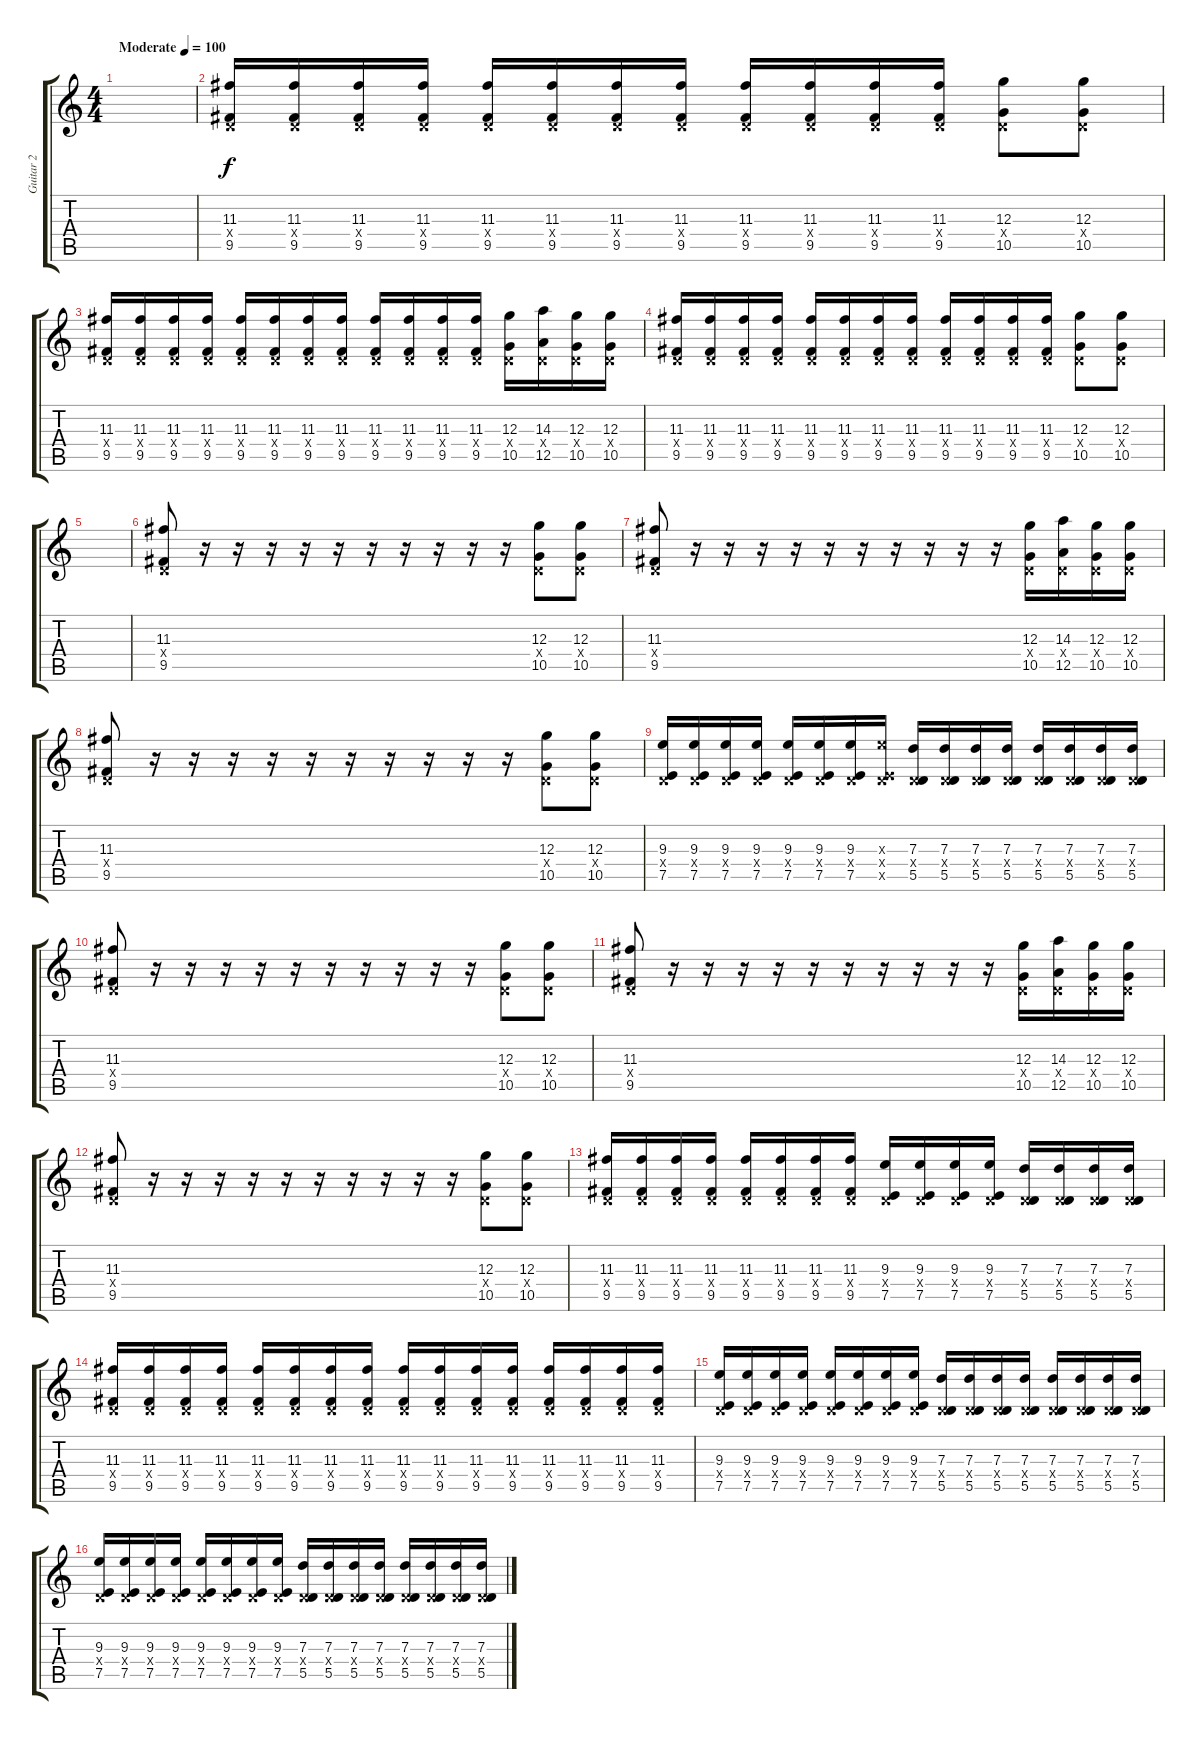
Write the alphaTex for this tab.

\track ("Guitar 2" "Guitar 2") {instrument overdrivenguitar}
\staff {score tabs}
\tuning (E4 B3 G3 D3 A2 D2) {hide}
\ts (4 4)
\tempo (100 "Moderate")
\clef g2
\ks c
|
(11.3 0.4{x} 9.5).16 (11.3 0.4{x} 9.5).16 (11.3 0.4{x} 9.5).16 (11.3 0.4{x} 9.5).16 (11.3 0.4{x} 9.5).16 (11.3 0.4{x} 9.5).16 (11.3 0.4{x} 9.5).16 (11.3 0.4{x} 9.5).16 (11.3 0.4{x} 9.5).16 (11.3 0.4{x} 9.5).16 (11.3 0.4{x} 9.5).16 (11.3 0.4{x} 9.5).16 (12.3 0.4{x} 10.5).8 (12.3 0.4{x} 10.5).8 |
(11.3 0.4{x} 9.5).16 (11.3 0.4{x} 9.5).16 (11.3 0.4{x} 9.5).16 (11.3 0.4{x} 9.5).16 (11.3 0.4{x} 9.5).16 (11.3 0.4{x} 9.5).16 (11.3 0.4{x} 9.5).16 (11.3 0.4{x} 9.5).16 (11.3 0.4{x} 9.5).16 (11.3 0.4{x} 9.5).16 (11.3 0.4{x} 9.5).16 (11.3 0.4{x} 9.5).16 (12.3 0.4{x} 10.5).16 (14.3 0.4{x} 12.5).16 (12.3 0.4{x} 10.5).16 (12.3 0.4{x} 10.5).16 |
(11.3 0.4{x} 9.5).16 (11.3 0.4{x} 9.5).16 (11.3 0.4{x} 9.5).16 (11.3 0.4{x} 9.5).16 (11.3 0.4{x} 9.5).16 (11.3 0.4{x} 9.5).16 (11.3 0.4{x} 9.5).16 (11.3 0.4{x} 9.5).16 (11.3 0.4{x} 9.5).16 (11.3 0.4{x} 9.5).16 (11.3 0.4{x} 9.5).16 (11.3 0.4{x} 9.5).16 (12.3 0.4{x} 10.5).8 (12.3 0.4{x} 10.5).8 |
|
(11.3 0.4{x} 9.5).8 r.16 r.16 r.16 r.16 r.16 r.16 r.16 r.16 r.16 r.16 (12.3 0.4{x} 10.5).8 (12.3 0.4{x} 10.5).8 |
(11.3 0.4{x} 9.5).8 r.16 r.16 r.16 r.16 r.16 r.16 r.16 r.16 r.16 r.16 (12.3 0.4{x} 10.5).16 (14.3 0.4{x} 12.5).16 (12.3 0.4{x} 10.5).16 (12.3 0.4{x} 10.5).16 |
(11.3 0.4{x} 9.5).8 r.16 r.16 r.16 r.16 r.16 r.16 r.16 r.16 r.16 r.16 (12.3 0.4{x} 10.5).8 (12.3 0.4{x} 10.5).8 |
(9.3 0.4{x} 7.5).16 (9.3 0.4{x} 7.5).16 (9.3 0.4{x} 7.5).16 (9.3 0.4{x} 7.5).16 (9.3 0.4{x} 7.5).16 (9.3 0.4{x} 7.5).16 (9.3 0.4{x} 7.5).16 (9.3{x} 0.4{x} 7.5{x}).16 (7.3 0.4{x} 5.5).16 (7.3 0.4{x} 5.5).16 (7.3 0.4{x} 5.5).16 (7.3 0.4{x} 5.5).16 (7.3 0.4{x} 5.5).16 (7.3 0.4{x} 5.5).16 (7.3 0.4{x} 5.5).16 (7.3 0.4{x} 5.5).16 |
(11.3 0.4{x} 9.5).8 r.16 r.16 r.16 r.16 r.16 r.16 r.16 r.16 r.16 r.16 (12.3 0.4{x} 10.5).8 (12.3 0.4{x} 10.5).8 |
(11.3 0.4{x} 9.5).8 r.16 r.16 r.16 r.16 r.16 r.16 r.16 r.16 r.16 r.16 (12.3 0.4{x} 10.5).16 (14.3 0.4{x} 12.5).16 (12.3 0.4{x} 10.5).16 (12.3 0.4{x} 10.5).16 |
(11.3 0.4{x} 9.5).8 r.16 r.16 r.16 r.16 r.16 r.16 r.16 r.16 r.16 r.16 (12.3 0.4{x} 10.5).8 (12.3 0.4{x} 10.5).8 |
(11.3 0.4{x} 9.5).16 (11.3 0.4{x} 9.5).16 (11.3 0.4{x} 9.5).16 (11.3 0.4{x} 9.5).16 (11.3 0.4{x} 9.5).16 (11.3 0.4{x} 9.5).16 (11.3 0.4{x} 9.5).16 (11.3 0.4{x} 9.5).16 (9.3 0.4{x} 7.5).16 (9.3 0.4{x} 7.5).16 (9.3 0.4{x} 7.5).16 (9.3 0.4{x} 7.5).16 (7.3 0.4{x} 5.5).16 (7.3 0.4{x} 5.5).16 (7.3 0.4{x} 5.5).16 (7.3 0.4{x} 5.5).16 |
(11.3 0.4{x} 9.5).16 (11.3 0.4{x} 9.5).16 (11.3 0.4{x} 9.5).16 (11.3 0.4{x} 9.5).16 (11.3 0.4{x} 9.5).16 (11.3 0.4{x} 9.5).16 (11.3 0.4{x} 9.5).16 (11.3 0.4{x} 9.5).16 (11.3 0.4{x} 9.5).16 (11.3 0.4{x} 9.5).16 (11.3 0.4{x} 9.5).16 (11.3 0.4{x} 9.5).16 (11.3 0.4{x} 9.5).16 (11.3 0.4{x} 9.5).16 (11.3 0.4{x} 9.5).16 (11.3 0.4{x} 9.5).16 |
(9.3 0.4{x} 7.5).16 (9.3 0.4{x} 7.5).16 (9.3 0.4{x} 7.5).16 (9.3 0.4{x} 7.5).16 (9.3 0.4{x} 7.5).16 (9.3 0.4{x} 7.5).16 (9.3 0.4{x} 7.5).16 (9.3 0.4{x} 7.5).16 (7.3 0.4{x} 5.5).16 (7.3 0.4{x} 5.5).16 (7.3 0.4{x} 5.5).16 (7.3 0.4{x} 5.5).16 (7.3 0.4{x} 5.5).16 (7.3 0.4{x} 5.5).16 (7.3 0.4{x} 5.5).16 (7.3 0.4{x} 5.5).16 |
(9.3 0.4{x} 7.5).16 (9.3 0.4{x} 7.5).16 (9.3 0.4{x} 7.5).16 (9.3 0.4{x} 7.5).16 (9.3 0.4{x} 7.5).16 (9.3 0.4{x} 7.5).16 (9.3 0.4{x} 7.5).16 (9.3 0.4{x} 7.5).16 (7.3 0.4{x} 5.5).16 (7.3 0.4{x} 5.5).16 (7.3 0.4{x} 5.5).16 (7.3 0.4{x} 5.5).16 (7.3 0.4{x} 5.5).16 (7.3 0.4{x} 5.5).16 (7.3 0.4{x} 5.5).16 (7.3 0.4{x} 5.5).16
